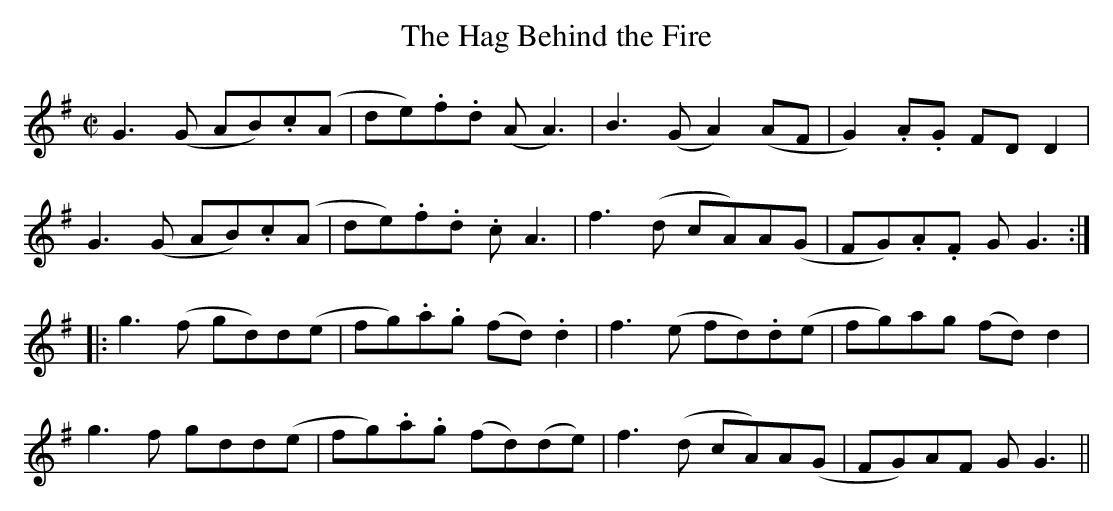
X:1
T:Hag Behind the Fire, The
M:C|
L:1/8
K:G
G3(G AB).c(A|de).f.d (A A3)|B3 (G A2) (AF|G2) .A.G FD D2|
G3(G AB).c(A|de).f.d .cA3|f3(d cA)A(G|FG).A.F G G3:|
|:g3(f gd)d(e|fg).a.g (fd).d2|f3(e fd).d(e|fg)ag (fd) d2|
g3f gdd(e|fg).a.g (fd)(de)|f3 (d cA)A(G|FG)AF G G3||
